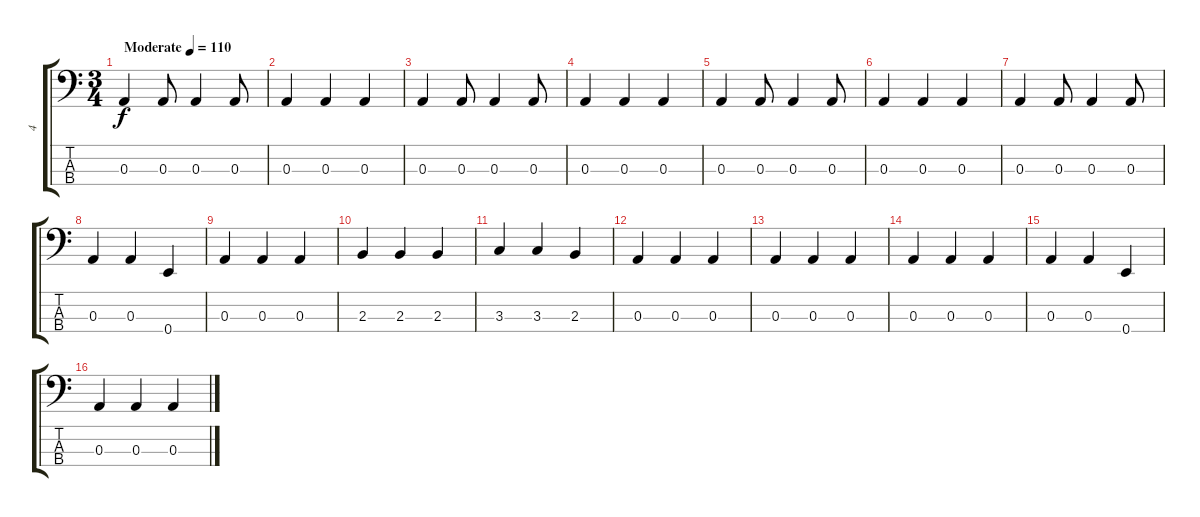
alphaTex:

\track ("4" "4") {instrument electricbassfinger}
\staff {score tabs}
\tuning (G2 D2 A1 E1) {hide}
\ts (3 4)
\tempo (110 "Moderate")
\clef f4
\ks c
0.3.4{dy f instrument electricbassfinger} 0.3.8 0.3.4 0.3.8 |
0.3.4 0.3.4 0.3.4 |
0.3.4 0.3.8 0.3.4 0.3.8 |
0.3.4 0.3.4 0.3.4 |
0.3.4 0.3.8 0.3.4 0.3.8 |
0.3.4 0.3.4 0.3.4 |
0.3.4 0.3.8 0.3.4 0.3.8 |
0.3.4 0.3.4 0.4.4 |
0.3.4 0.3.4 0.3.4 |
2.3.4 2.3.4 2.3.4 |
3.3.4 3.3.4 2.3.4 |
0.3.4 0.3.4 0.3.4 |
0.3.4 0.3.4 0.3.4 |
0.3.4 0.3.4 0.3.4 |
0.3.4 0.3.4 0.4.4 |
0.3.4 0.3.4 0.3.4
